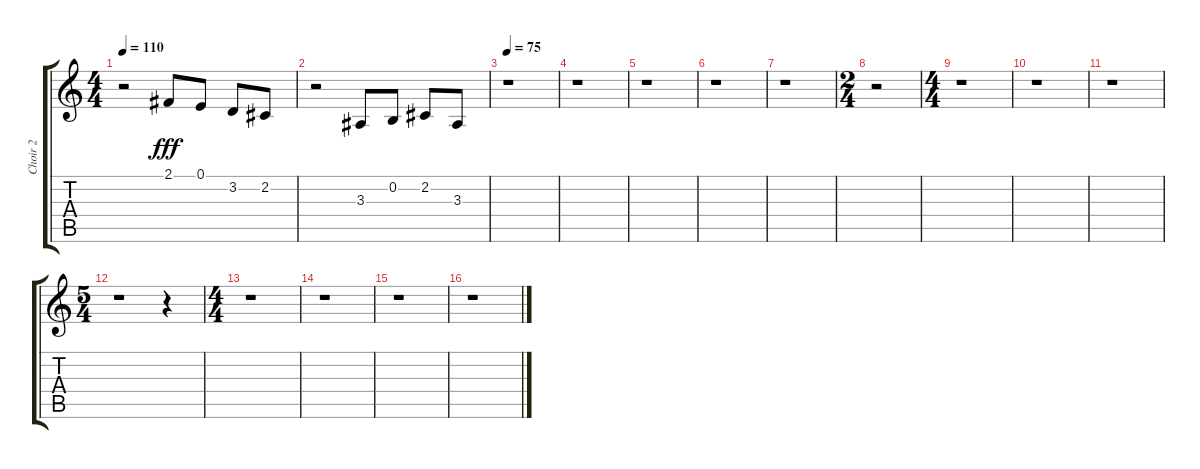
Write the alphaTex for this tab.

\track ("Choir 2" "Choir 2") {instrument choiraahs}
\staff {score tabs}
\tuning (E4 B3 G3 D3 A2 E2) {hide}
\ts (4 4)
\tempo 110
\clef g2
\ks c
r.2{dy fff} 2.1.8{volume 14} 0.1.8 3.2.8 2.2.8 |
r.2 3.3.8 0.2.8 2.2.8 3.3.8 |
\tempo 75
r.1 |
r.1 |
r.1 |
r.1 |
r.1 |
\ts (2 4)
r.2 |
\ts (4 4)
r.1 |
r.1 |
r.1 |
\ts (5 4)
r.1 r.4 |
\ts (4 4)
r.1 |
r.1 |
r.1 |
r.1
